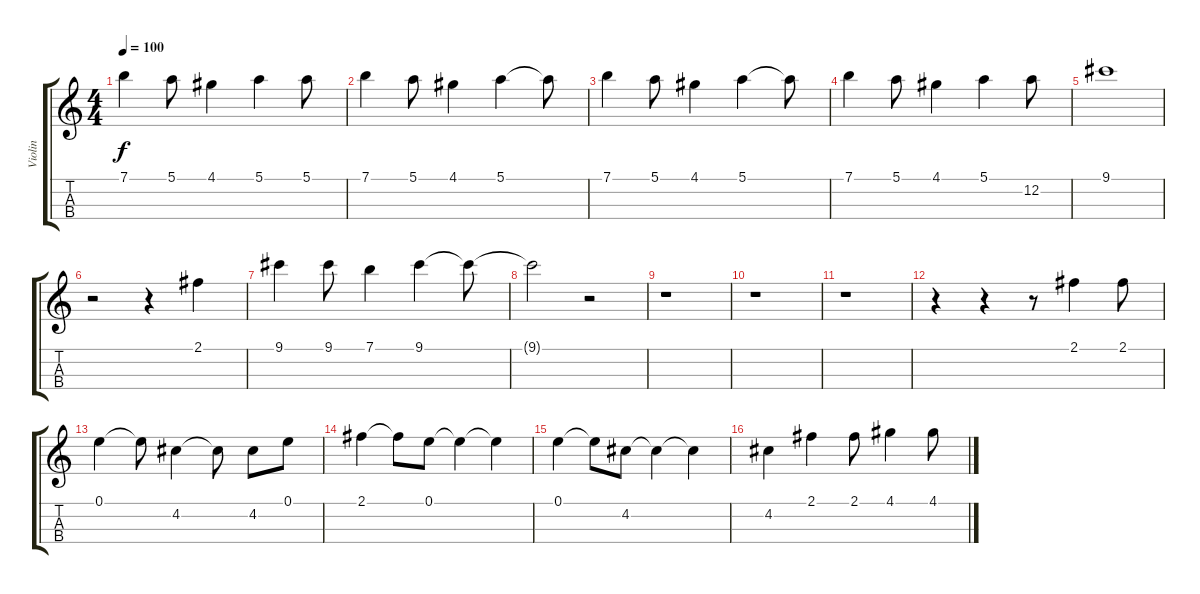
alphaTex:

\track ("Violin" "Violin") {instrument violin}
\staff {score tabs}
\tuning (E5 A4 D4 G3) {hide}
\ts (4 4)
\tempo 100
\clef g2
\ks c
7.1.4{dy f} 5.1.8 4.1.4 5.1.4 5.1.8 |
7.1.4 5.1.8 4.1.4 5.1.4 5.1{t}.8 |
7.1.4 5.1.8 4.1.4 5.1.4 5.1{t}.8 |
7.1.4 5.1.8 4.1.4 5.1.4 12.2.8 |
9.1.1 |
r.2 r.4 2.1.4 |
9.1.4 9.1.8 7.1.4 9.1.4 9.1{t}.8 |
9.1{t}.2 r.2 |
r.1 |
r.1 |
r.1 |
r.4 r.4 r.8 2.1.4 2.1.8 |
0.1.4 0.1{t}.8 4.2.4 4.2{t}.8 4.2.8 0.1.8 |
2.1.4 2.1{t}.8 0.1.8 0.1{t}.4 0.1{t}.4 |
0.1.4 0.1{t}.8 4.2.8 4.2{t}.4 4.2{t}.4 |
4.2.4 2.1.4 2.1.8 4.1.4 4.1.8
